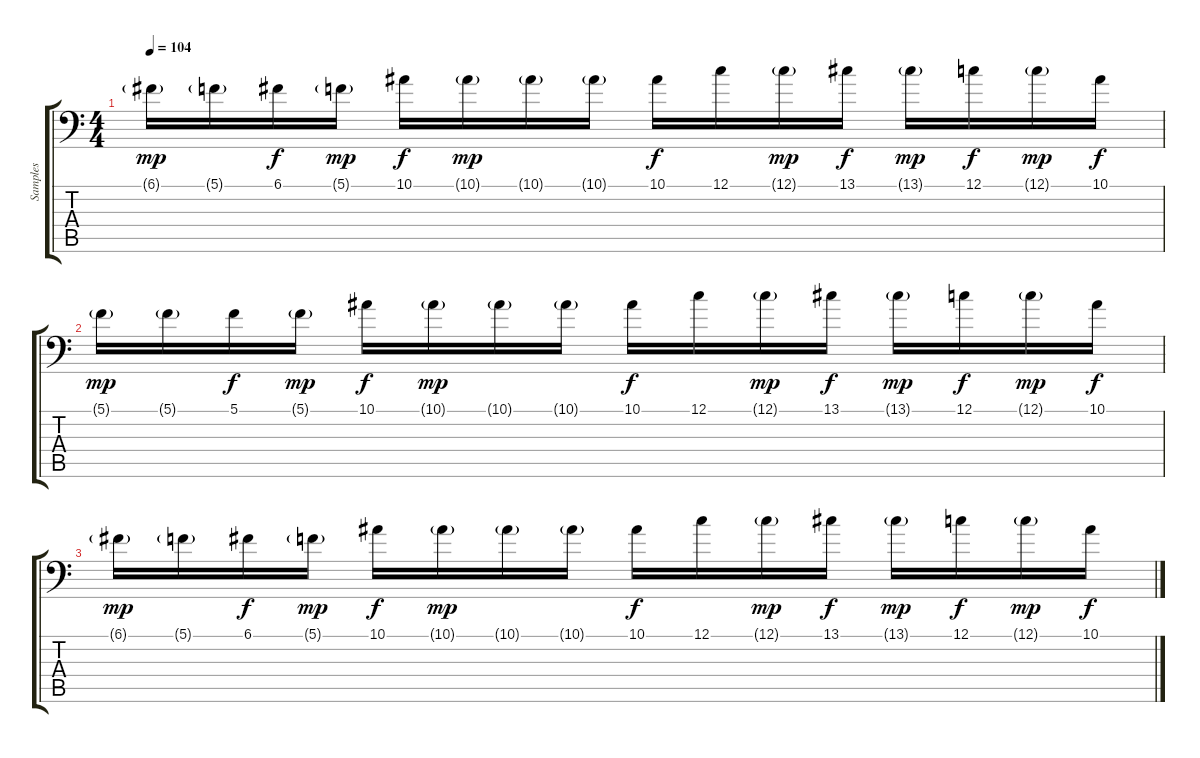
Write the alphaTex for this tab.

\track ("Samples" "Samples") {instrument fx7echoes}
\staff {score tabs}
\tuning (C4 G3 Eb3 Bb2 F2 Bb1) {hide}
\ts (4 4)
\tempo 104
\clef f4
\ks c
6.1{g}.16{dy mp} 5.1{g}.16 6.1.16{dy f} 5.1{g}.16{dy mp} 10.1.16{dy f} 10.1{g}.16{dy mp} 10.1{g}.16 10.1{g}.16 10.1.16{dy f} 12.1.16 12.1{g}.16{dy mp} 13.1.16{dy f} 13.1{g}.16{dy mp} 12.1.16{dy f} 12.1{g}.16{dy mp} 10.1.16{dy f} |
5.1{g}.16{dy mp} 5.1{g}.16 5.1.16{dy f} 5.1{g}.16{dy mp} 10.1.16{dy f} 10.1{g}.16{dy mp} 10.1{g}.16 10.1{g}.16 10.1.16{dy f} 12.1.16 12.1{g}.16{dy mp} 13.1.16{dy f} 13.1{g}.16{dy mp} 12.1.16{dy f} 12.1{g}.16{dy mp} 10.1.16{dy f} |
6.1{g}.16{dy mp} 5.1{g}.16 6.1.16{dy f} 5.1{g}.16{dy mp} 10.1.16{dy f} 10.1{g}.16{dy mp} 10.1{g}.16 10.1{g}.16 10.1.16{dy f} 12.1.16 12.1{g}.16{dy mp} 13.1.16{dy f} 13.1{g}.16{dy mp} 12.1.16{dy f} 12.1{g}.16{dy mp} 10.1.16{dy f}
